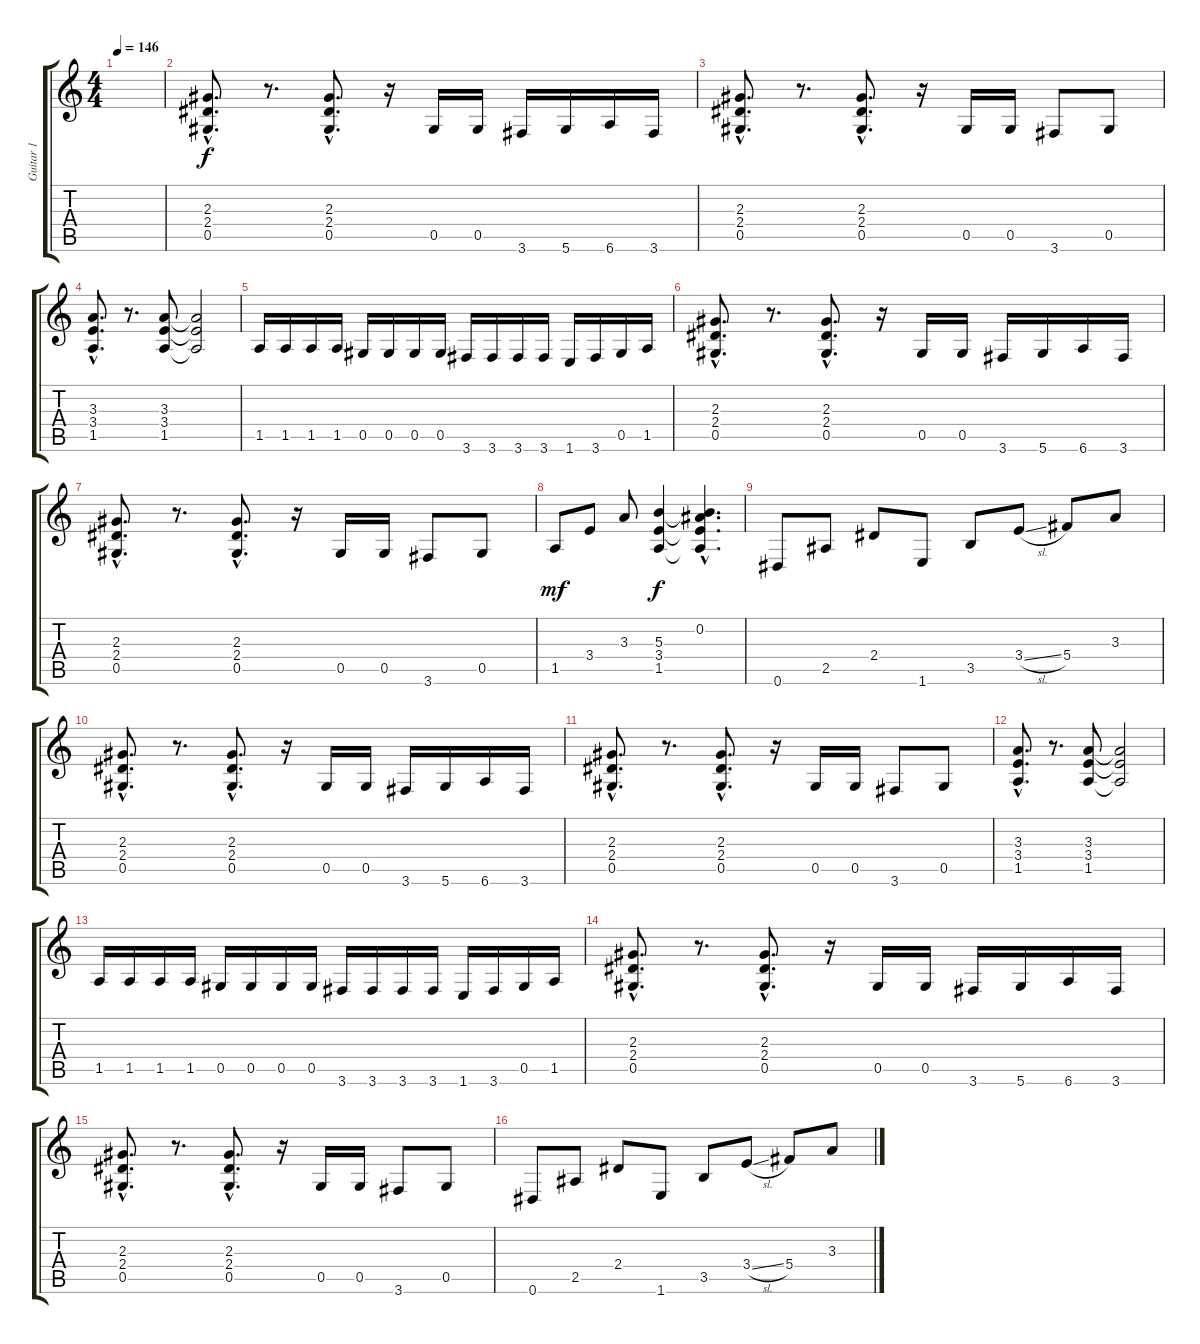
\track ("Guitar 1" "Guitar 1") {instrument distortionguitar}
\staff {score tabs}
\tuning (Eb4 Bb3 Gb3 Db3 Ab2 Eb2) {hide}
\ts (4 4)
\tempo 146
\clef g2
\ks c
|
(2.3{hac} 2.4{hac} 0.5{hac}).8{d} r.8{d} (2.3{hac} 2.4{hac} 0.5{hac}).8{d} r.16 0.5.16 0.5.16 3.6.16 5.6.16 6.6.16 3.6.16 |
(2.3{hac} 2.4{hac} 0.5{hac}).8{d} r.8{d} (2.3{hac} 2.4{hac} 0.5{hac}).8{d} r.16 0.5.16 0.5.16 3.6.8 0.5.8 |
(3.3{hac} 3.4{hac} 1.5{hac}).8{d} r.8{d} (3.3 3.4 1.5).8 (3.3{t} 3.4{t} 1.5{t}).2 |
1.5.16 1.5.16 1.5.16 1.5.16 0.5.16 0.5.16 0.5.16 0.5.16 3.6.16 3.6.16 3.6.16 3.6.16 1.6.16 3.6.16 0.5.16 1.5.16 |
(2.3{hac} 2.4{hac} 0.5{hac}).8{d} r.8{d} (2.3{hac} 2.4{hac} 0.5{hac}).8{d} r.16 0.5.16 0.5.16 3.6.16 5.6.16 6.6.16 3.6.16 |
(2.3{hac} 2.4{hac} 0.5{hac}).8{d} r.8{d} (2.3{hac} 2.4{hac} 0.5{hac}).8{d} r.16 0.5.16 0.5.16 3.6.8 0.5.8 |
1.5.8{dy mf} 3.4.8 3.3.8 (5.3 3.4 1.5).4{dy f} (0.2{hac} 5.3{hac t} 3.4{hac t} 1.5{hac t}).4{d} |
0.6.8 2.5.8 2.4.8 1.6.8 3.5.8 3.4{sl}.8 5.4.8 3.3.8 |
(2.3{hac} 2.4{hac} 0.5{hac}).8{d} r.8{d} (2.3{hac} 2.4{hac} 0.5{hac}).8{d} r.16 0.5.16 0.5.16 3.6.16 5.6.16 6.6.16 3.6.16 |
(2.3{hac} 2.4{hac} 0.5{hac}).8{d} r.8{d} (2.3{hac} 2.4{hac} 0.5{hac}).8{d} r.16 0.5.16 0.5.16 3.6.8 0.5.8 |
(3.3{hac} 3.4{hac} 1.5{hac}).8{d} r.8{d} (3.3 3.4 1.5).8 (3.3{t} 3.4{t} 1.5{t}).2 |
1.5.16 1.5.16 1.5.16 1.5.16 0.5.16 0.5.16 0.5.16 0.5.16 3.6.16 3.6.16 3.6.16 3.6.16 1.6.16 3.6.16 0.5.16 1.5.16 |
(2.3{hac} 2.4{hac} 0.5{hac}).8{d} r.8{d} (2.3{hac} 2.4{hac} 0.5{hac}).8{d} r.16 0.5.16 0.5.16 3.6.16 5.6.16 6.6.16 3.6.16 |
(2.3{hac} 2.4{hac} 0.5{hac}).8{d} r.8{d} (2.3{hac} 2.4{hac} 0.5{hac}).8{d} r.16 0.5.16 0.5.16 3.6.8 0.5.8 |
0.6.8 2.5.8 2.4.8 1.6.8 3.5.8 3.4{sl}.8 5.4.8 3.3.8
